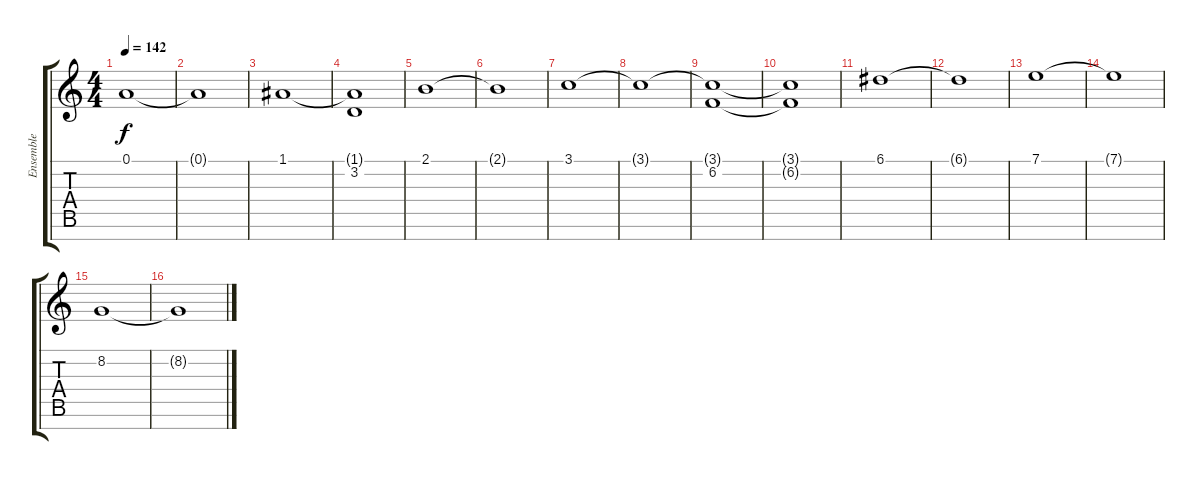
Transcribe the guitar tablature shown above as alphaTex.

\track ("Ensemble" "Ensemble") {instrument stringensemble1}
\staff {score tabs}
\tuning (A4 B3 G3 D3 A2 E2 B1) {hide}
\ts (4 4)
\tempo 142
\clef g2
\ks c
0.1.1{dy f} |
0.1{t}.1 |
1.1.1 |
(1.1{t} 3.2).1 |
2.1.1 |
2.1{t}.1 |
3.1.1 |
3.1{t}.1 |
(3.1{t} 6.2).1{volume 9} |
(3.1{t} 6.2{t}).1 |
6.1.1{volume 11} |
6.1{t}.1 |
7.1.1 |
7.1{t}.1 |
8.2.1 |
8.2{t}.1
